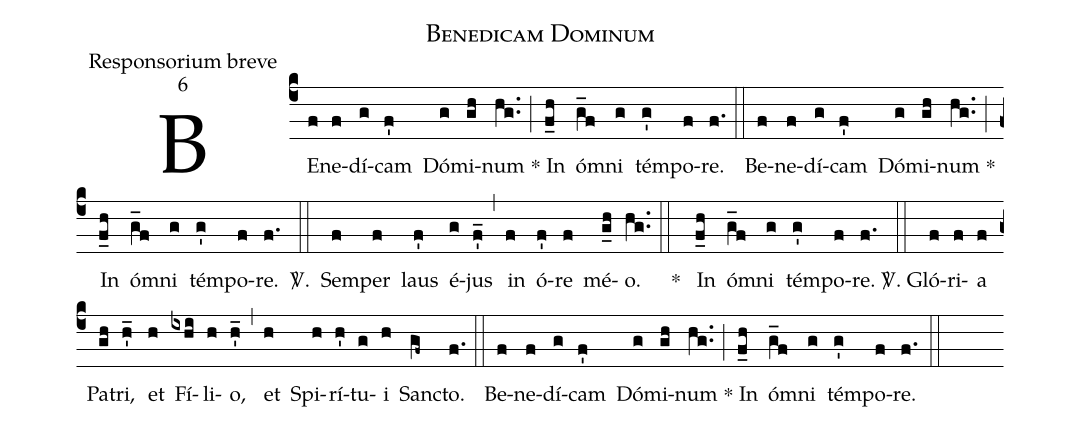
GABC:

name: Benedicam Dominum;
office-part:Responsorium breve;
mode:6;
%%
(c4) BE(f)ne(f)dí(g)cam(f') Dó(g)mi(gh)num(hg..) *(;)In(f_h) óm(g_f)ni(g) tém(g')po(f)re.(f.) (::)
Be(f)ne(f)dí(g)cam(f') Dó(g)mi(gh)num(hg..) *(;)In(f_h) óm(g_f)ni(g) tém(g')po(f)re.(f.)

<sp>V/</sp>.(::) Sem(f)per(f) laus(f') é(g)jus(f'_) (,) in(f) ó(f')re(f) mé(g_h)o.(hg..) (::)

*() In(f_h) óm(g_f)ni(g) tém(g')po(f)re.(f.)

<sp>V/</sp>.(::)Gló(f)ri(f)a(f) Pa(gh)tri,(h'_) et(h) Fí(ixhi)li(h)o,(h'_) (,)et(h) Spi(h)rí(h')tu(g)i(h) Sanc(gf~)to.(f.) (::)

Be(f)ne(f)dí(g)cam(f') Dó(g)mi(gh)num(hg..) *(;)In(f_h) óm(g_f)ni(g) tém(g')po(f)re.(f.) (::)
